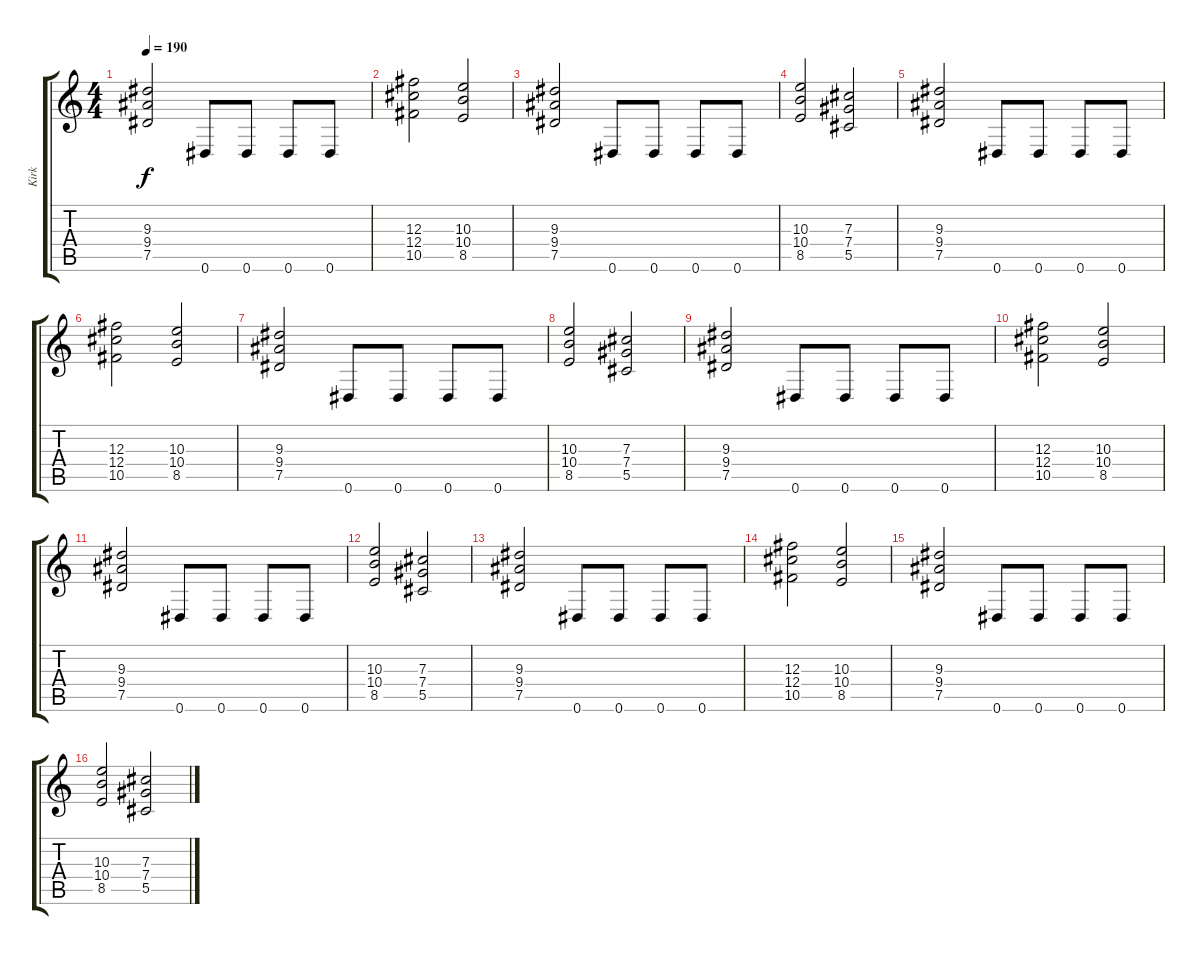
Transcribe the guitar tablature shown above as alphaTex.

\track ("Kirk" "Kirk") {instrument overdrivenguitar}
\staff {score tabs}
\tuning (Eb4 Bb3 Gb3 Db3 Ab2 Eb2) {hide}
\ts (4 4)
\tempo 190
\clef g2
\ks c
(9.3 9.4 7.5).2{dy f} 0.6.8 0.6.8 0.6.8 0.6.8 |
(12.3 12.4 10.5).2 (10.3 10.4 8.5).2 |
(9.3 9.4 7.5).2 0.6.8 0.6.8 0.6.8 0.6.8 |
(10.3 10.4 8.5).2 (7.3 7.4 5.5).2 |
(9.3 9.4 7.5).2 0.6.8 0.6.8 0.6.8 0.6.8 |
(12.3 12.4 10.5).2 (10.3 10.4 8.5).2 |
(9.3 9.4 7.5).2 0.6.8 0.6.8 0.6.8 0.6.8 |
(10.3 10.4 8.5).2 (7.3 7.4 5.5).2 |
(9.3 9.4 7.5).2 0.6.8 0.6.8 0.6.8 0.6.8 |
(12.3 12.4 10.5).2 (10.3 10.4 8.5).2 |
(9.3 9.4 7.5).2 0.6.8 0.6.8 0.6.8 0.6.8 |
(10.3 10.4 8.5).2 (7.3 7.4 5.5).2 |
(9.3 9.4 7.5).2 0.6.8 0.6.8 0.6.8 0.6.8 |
(12.3 12.4 10.5).2 (10.3 10.4 8.5).2 |
(9.3 9.4 7.5).2 0.6.8 0.6.8 0.6.8 0.6.8 |
(10.3 10.4 8.5).2 (7.3 7.4 5.5).2
